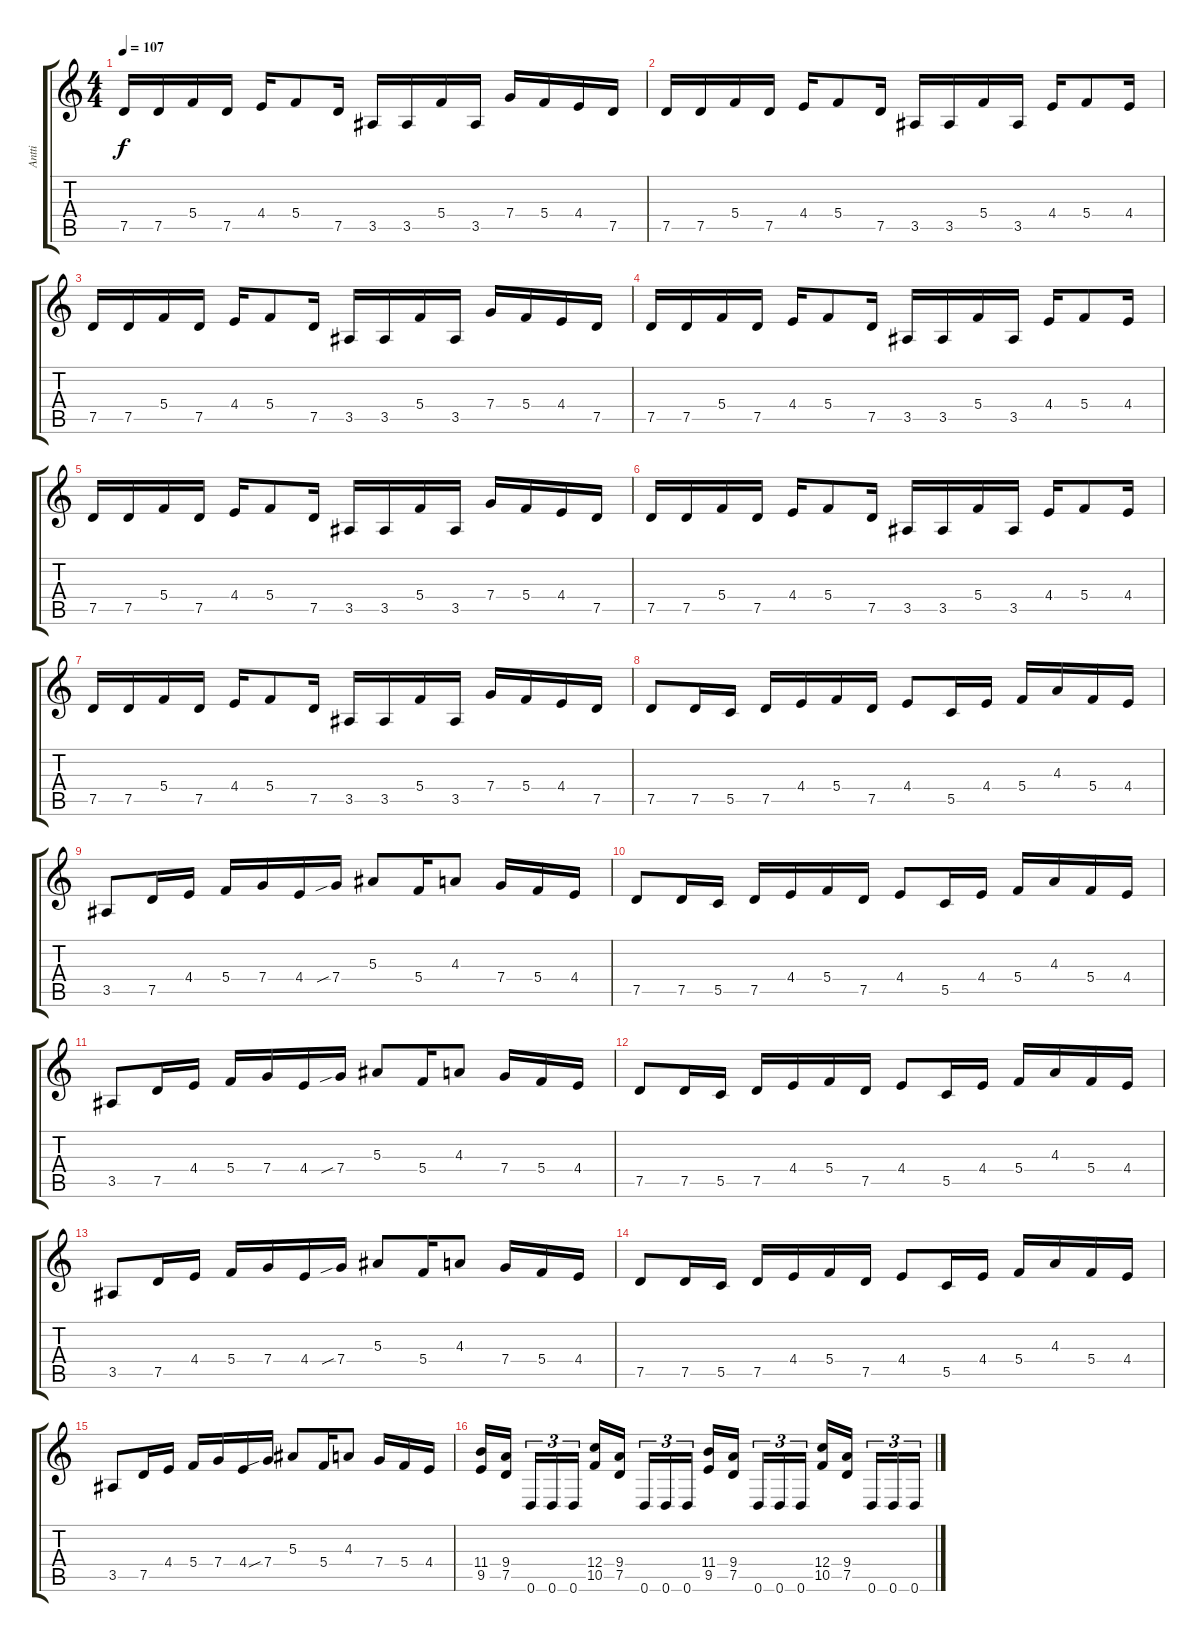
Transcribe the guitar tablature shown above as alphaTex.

\track ("Antti" "Antti") {instrument distortionguitar}
\staff {score tabs}
\tuning (D4 A3 F3 C3 G2 D2) {hide}
\ts (4 4)
\tempo 107
\clef g2
\ks c
7.5.16{dy f} 7.5.16 5.4.16 7.5.16 4.4.16 5.4.8 7.5.16 3.5.16 3.5.16 5.4.16 3.5.16 7.4.16 5.4.16 4.4.16 7.5.16 |
7.5.16 7.5.16 5.4.16 7.5.16 4.4.16 5.4.8 7.5.16 3.5.16 3.5.16 5.4.16 3.5.16 4.4.16 5.4.8 4.4.16 |
7.5.16 7.5.16 5.4.16 7.5.16 4.4.16 5.4.8 7.5.16 3.5.16 3.5.16 5.4.16 3.5.16 7.4.16 5.4.16 4.4.16 7.5.16 |
7.5.16 7.5.16 5.4.16 7.5.16 4.4.16 5.4.8 7.5.16 3.5.16 3.5.16 5.4.16 3.5.16 4.4.16 5.4.8 4.4.16 |
7.5.16 7.5.16 5.4.16 7.5.16 4.4.16 5.4.8 7.5.16 3.5.16 3.5.16 5.4.16 3.5.16 7.4.16 5.4.16 4.4.16 7.5.16 |
7.5.16 7.5.16 5.4.16 7.5.16 4.4.16 5.4.8 7.5.16 3.5.16 3.5.16 5.4.16 3.5.16 4.4.16 5.4.8 4.4.16 |
7.5.16 7.5.16 5.4.16 7.5.16 4.4.16 5.4.8 7.5.16 3.5.16 3.5.16 5.4.16 3.5.16 7.4.16 5.4.16 4.4.16 7.5.16 |
7.5.8 7.5.16 5.5.16 7.5.16 4.4.16 5.4.16 7.5.16 4.4.8 5.5.16 4.4.16 5.4.16 4.3.16 5.4.16 4.4.16 |
3.5.8 7.5.16 4.4.16 5.4.16 7.4.16 4.4.16 7.4{sib}.16 5.3.8 5.4.16 4.3.8 7.4.16 5.4.16 4.4.16 |
7.5.8 7.5.16 5.5.16 7.5.16 4.4.16 5.4.16 7.5.16 4.4.8 5.5.16 4.4.16 5.4.16 4.3.16 5.4.16 4.4.16 |
3.5.8 7.5.16 4.4.16 5.4.16 7.4.16 4.4.16 7.4{sib}.16 5.3.8 5.4.16 4.3.8 7.4.16 5.4.16 4.4.16 |
7.5.8 7.5.16 5.5.16 7.5.16 4.4.16 5.4.16 7.5.16 4.4.8 5.5.16 4.4.16 5.4.16 4.3.16 5.4.16 4.4.16 |
3.5.8 7.5.16 4.4.16 5.4.16 7.4.16 4.4.16 7.4{sib}.16 5.3.8 5.4.16 4.3.8 7.4.16 5.4.16 4.4.16 |
7.5.8 7.5.16 5.5.16 7.5.16 4.4.16 5.4.16 7.5.16 4.4.8 5.5.16 4.4.16 5.4.16 4.3.16 5.4.16 4.4.16 |
3.5.8 7.5.16 4.4.16 5.4.16 7.4.16 4.4.16 7.4{sib}.16 5.3.8 5.4.16 4.3.8 7.4.16 5.4.16 4.4.16 |
(11.4 9.5).16 (9.4 7.5).16{beam splitsecondary} 0.6.16{tu (3 2)} 0.6.16{tu (3 2)} 0.6.16{tu (3 2)} (12.4 10.5).16 (9.4 7.5).16{beam splitsecondary} 0.6.16{tu (3 2)} 0.6.16{tu (3 2)} 0.6.16{tu (3 2)} (11.4 9.5).16 (9.4 7.5).16{beam splitsecondary} 0.6.16{tu (3 2)} 0.6.16{tu (3 2)} 0.6.16{tu (3 2)} (12.4 10.5).16 (9.4 7.5).16{beam splitsecondary} 0.6.16{tu (3 2)} 0.6.16{tu (3 2)} 0.6.16{tu (3 2)}
